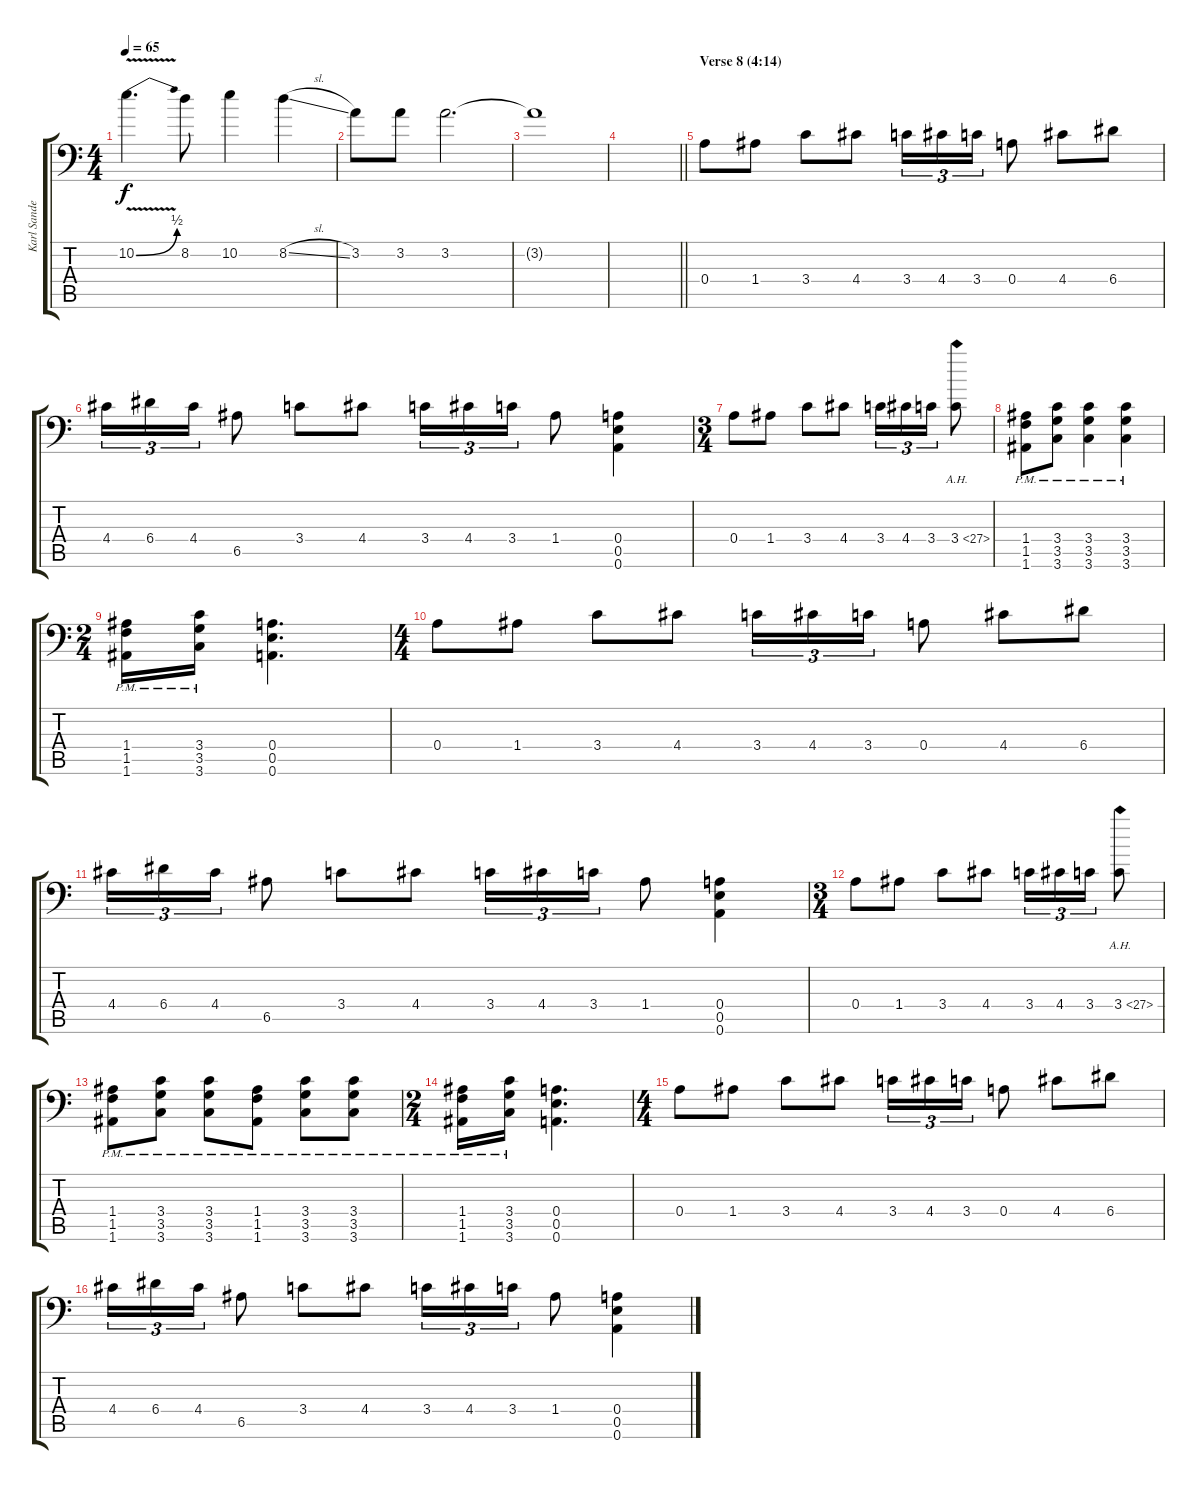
\track ("Karl Sanders" "Karl Sande") {instrument distortionguitar}
\staff {score tabs}
\tuning (B3 Gb3 D3 A2 E2 A1) {hide}
\ts (4 4)
\tempo 65
\clef f4
\ks c
10.2{be (bend 0 0 60 2) v}.4{d dy f} 8.2.8 10.2.4 8.2{sl}.4 |
3.2.8{volume 0} 3.2.8 3.2.2{d} |
3.2{t}.1 |
\barLineRight lightlight
|
\section ("" "Verse 8 (4:14)")
0.4.8{volume 13} 1.4.8 3.4.8 4.4.8 3.4.16{tu (3 2)} 4.4.16{tu (3 2)} 3.4.16{tu (3 2)} 0.4.8 4.4.8 6.4.8 |
4.4.16{tu (3 2)} 6.4.16{tu (3 2)} 4.4.16{tu (3 2)} 6.5.8 3.4.8 4.4.8 3.4.16{tu (3 2)} 4.4.16{tu (3 2)} 3.4.16{tu (3 2)} 1.4.8 (0.4 0.5 0.6).4 |
\ts (3 4)
0.4.8 1.4.8 3.4.8 4.4.8 3.4.16{tu (3 2)} 4.4.16{tu (3 2)} 3.4.16{tu (3 2)} 3.4{ah 24}.8 |
(1.4 1.5{pm} 1.6).8 (3.4{pm} 3.5 3.6).8 (3.4{pm} 3.5 3.6).4 (3.4{pm} 3.5 3.6).4 |
\ts (2 4)
(1.4{pm} 1.5 1.6).16 (3.4{pm} 3.5 3.6).16 (0.4 0.5 0.6).4{d} |
\ts (4 4)
0.4.8 1.4.8 3.4.8 4.4.8 3.4.16{tu (3 2)} 4.4.16{tu (3 2)} 3.4.16{tu (3 2)} 0.4.8 4.4.8 6.4.8 |
4.4.16{tu (3 2)} 6.4.16{tu (3 2)} 4.4.16{tu (3 2)} 6.5.8 3.4.8 4.4.8 3.4.16{tu (3 2)} 4.4.16{tu (3 2)} 3.4.16{tu (3 2)} 1.4.8 (0.4 0.5 0.6).4 |
\ts (3 4)
0.4.8 1.4.8 3.4.8 4.4.8 3.4.16{tu (3 2)} 4.4.16{tu (3 2)} 3.4.16{tu (3 2)} 3.4{ah 24}.8 |
(1.4 1.5{pm} 1.6).8 (3.4{pm} 3.5 3.6).8 (3.4{pm} 3.5 3.6).8 (1.4 1.5{pm} 1.6).8 (3.4{pm} 3.5 3.6).8 (3.4{pm} 3.5 3.6).8 |
\ts (2 4)
(1.4{pm} 1.5 1.6).16 (3.4{pm} 3.5 3.6).16 (0.4 0.5 0.6).4{d} |
\ts (4 4)
0.4.8 1.4.8 3.4.8 4.4.8 3.4.16{tu (3 2)} 4.4.16{tu (3 2)} 3.4.16{tu (3 2)} 0.4.8 4.4.8 6.4.8 |
4.4.16{tu (3 2)} 6.4.16{tu (3 2)} 4.4.16{tu (3 2)} 6.5.8 3.4.8 4.4.8 3.4.16{tu (3 2)} 4.4.16{tu (3 2)} 3.4.16{tu (3 2)} 1.4.8 (0.4 0.5 0.6).4
